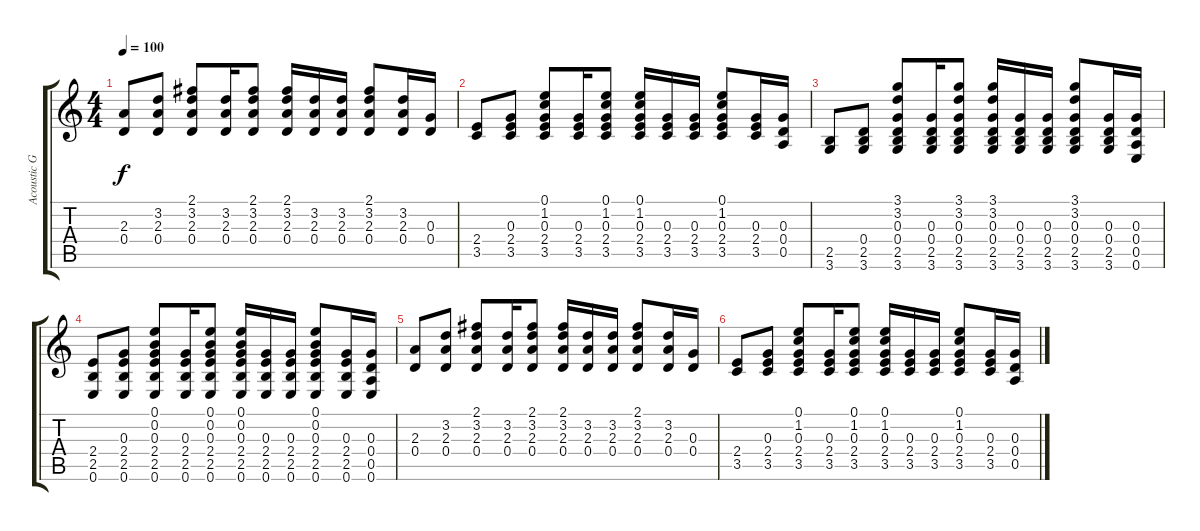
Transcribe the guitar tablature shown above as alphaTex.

\track ("Acoustic Guitar" "Acoustic G") {instrument acousticguitarsteel}
\staff {score tabs}
\tuning (E4 B3 G3 D3 A2 E2) {hide}
\ts (4 4)
\tempo 100
\clef g2
\ks c
(2.3 0.4).8{dy f} (3.2 2.3 0.4).8 (2.1 3.2 2.3 0.4).8 (3.2 2.3 0.4).16 (2.1 3.2 2.3 0.4).8 (2.1 3.2 2.3 0.4).16 (3.2 2.3 0.4).16 (3.2 2.3 0.4).16 (2.1 3.2 2.3 0.4).8 (3.2 2.3 0.4).16 (0.3 0.4).16 |
(2.4 3.5).8 (0.3 2.4 3.5).8 (0.1 1.2 0.3 2.4 3.5).8 (0.3 2.4 3.5).16 (0.1 1.2 0.3 2.4 3.5).8 (0.1 1.2 0.3 2.4 3.5).16 (0.3 2.4 3.5).16 (0.3 2.4 3.5).16 (0.1 1.2 0.3 2.4 3.5).8 (0.3 2.4 3.5).16 (0.3 0.4 0.5).16 |
(2.5 3.6).8 (0.4 2.5 3.6).8 (3.1 3.2 0.3 0.4 2.5 3.6).8 (0.3 0.4 2.5 3.6).16 (3.1 3.2 0.3 0.4 2.5 3.6).8 (3.1 3.2 0.3 0.4 2.5 3.6).16 (0.3 0.4 2.5 3.6).16 (0.3 0.4 2.5 3.6).16 (3.1 3.2 0.3 0.4 2.5 3.6).8 (0.3 0.4 2.5 3.6).16 (0.3 0.4 0.5 0.6).16 |
(2.4 2.5 0.6).8 (0.3 2.4 2.5 0.6).8 (0.1 0.2 0.3 2.4 2.5 0.6).8 (0.3 2.4 2.5 0.6).16 (0.1 0.2 0.3 2.4 2.5 0.6).8 (0.1 0.2 0.3 2.4 2.5 0.6).16 (0.3 2.4 2.5 0.6).16 (0.3 2.4 2.5 0.6).16 (0.1 0.2 0.3 2.4 2.5 0.6).8 (0.3 2.4 2.5 0.6).16 (0.3 0.4 0.5 0.6).16 |
(2.3 0.4).8 (3.2 2.3 0.4).8 (2.1 3.2 2.3 0.4).8 (3.2 2.3 0.4).16 (2.1 3.2 2.3 0.4).8 (2.1 3.2 2.3 0.4).16 (3.2 2.3 0.4).16 (3.2 2.3 0.4).16 (2.1 3.2 2.3 0.4).8 (3.2 2.3 0.4).16 (0.3 0.4).16 |
(2.4 3.5).8 (0.3 2.4 3.5).8 (0.1 1.2 0.3 2.4 3.5).8 (0.3 2.4 3.5).16 (0.1 1.2 0.3 2.4 3.5).8 (0.1 1.2 0.3 2.4 3.5).16 (0.3 2.4 3.5).16 (0.3 2.4 3.5).16 (0.1 1.2 0.3 2.4 3.5).8 (0.3 2.4 3.5).16 (0.3 0.4 0.5).16
